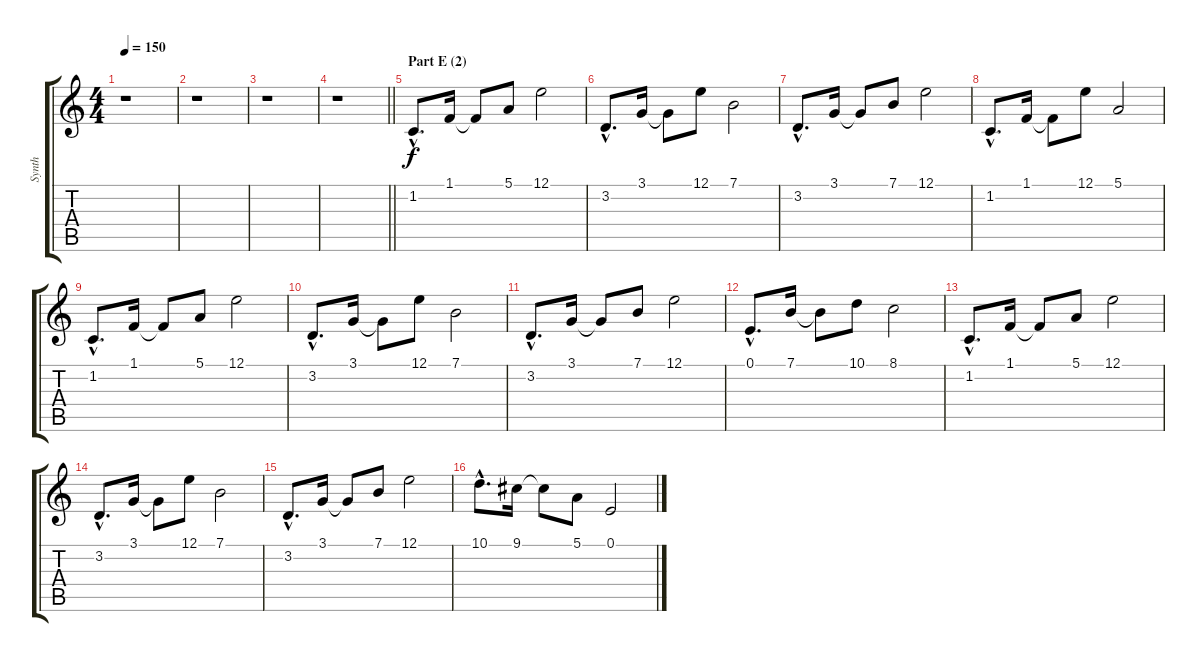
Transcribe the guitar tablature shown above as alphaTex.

\track ("Synth" "Synth") {instrument pad3polysynth}
\staff {score tabs}
\tuning (E4 B3 G3 D3 A2 E2) {hide}
\ts (4 4)
\tempo 150
\clef g2
\ks c
r.1{dy f} |
r.1 |
r.1 |
\barLineRight lightlight
r.1 |
\section ("" "Part E (2)")
1.2{hac}.8{d} 1.1.16 1.1{t}.8 5.1.8 12.1.2 |
3.2{hac}.8{d} 3.1.16 3.1{t}.8 12.1.8 7.1.2 |
3.2{hac}.8{d} 3.1.16 3.1{t}.8 7.1.8 12.1.2 |
1.2{hac}.8{d} 1.1.16 1.1{t}.8 12.1.8 5.1.2 |
1.2{hac}.8{d} 1.1.16 1.1{t}.8 5.1.8 12.1.2 |
3.2{hac}.8{d} 3.1.16 3.1{t}.8 12.1.8 7.1.2 |
3.2{hac}.8{d} 3.1.16 3.1{t}.8 7.1.8 12.1.2 |
0.1{hac}.8{d} 7.1.16 7.1{t}.8 10.1.8 8.1.2 |
1.2{hac}.8{d} 1.1.16 1.1{t}.8 5.1.8 12.1.2 |
3.2{hac}.8{d} 3.1.16 3.1{t}.8 12.1.8 7.1.2 |
3.2{hac}.8{d} 3.1.16 3.1{t}.8 7.1.8 12.1.2 |
10.1{hac}.8{d} 9.1.16 9.1{t}.8 5.1.8 0.1.2
